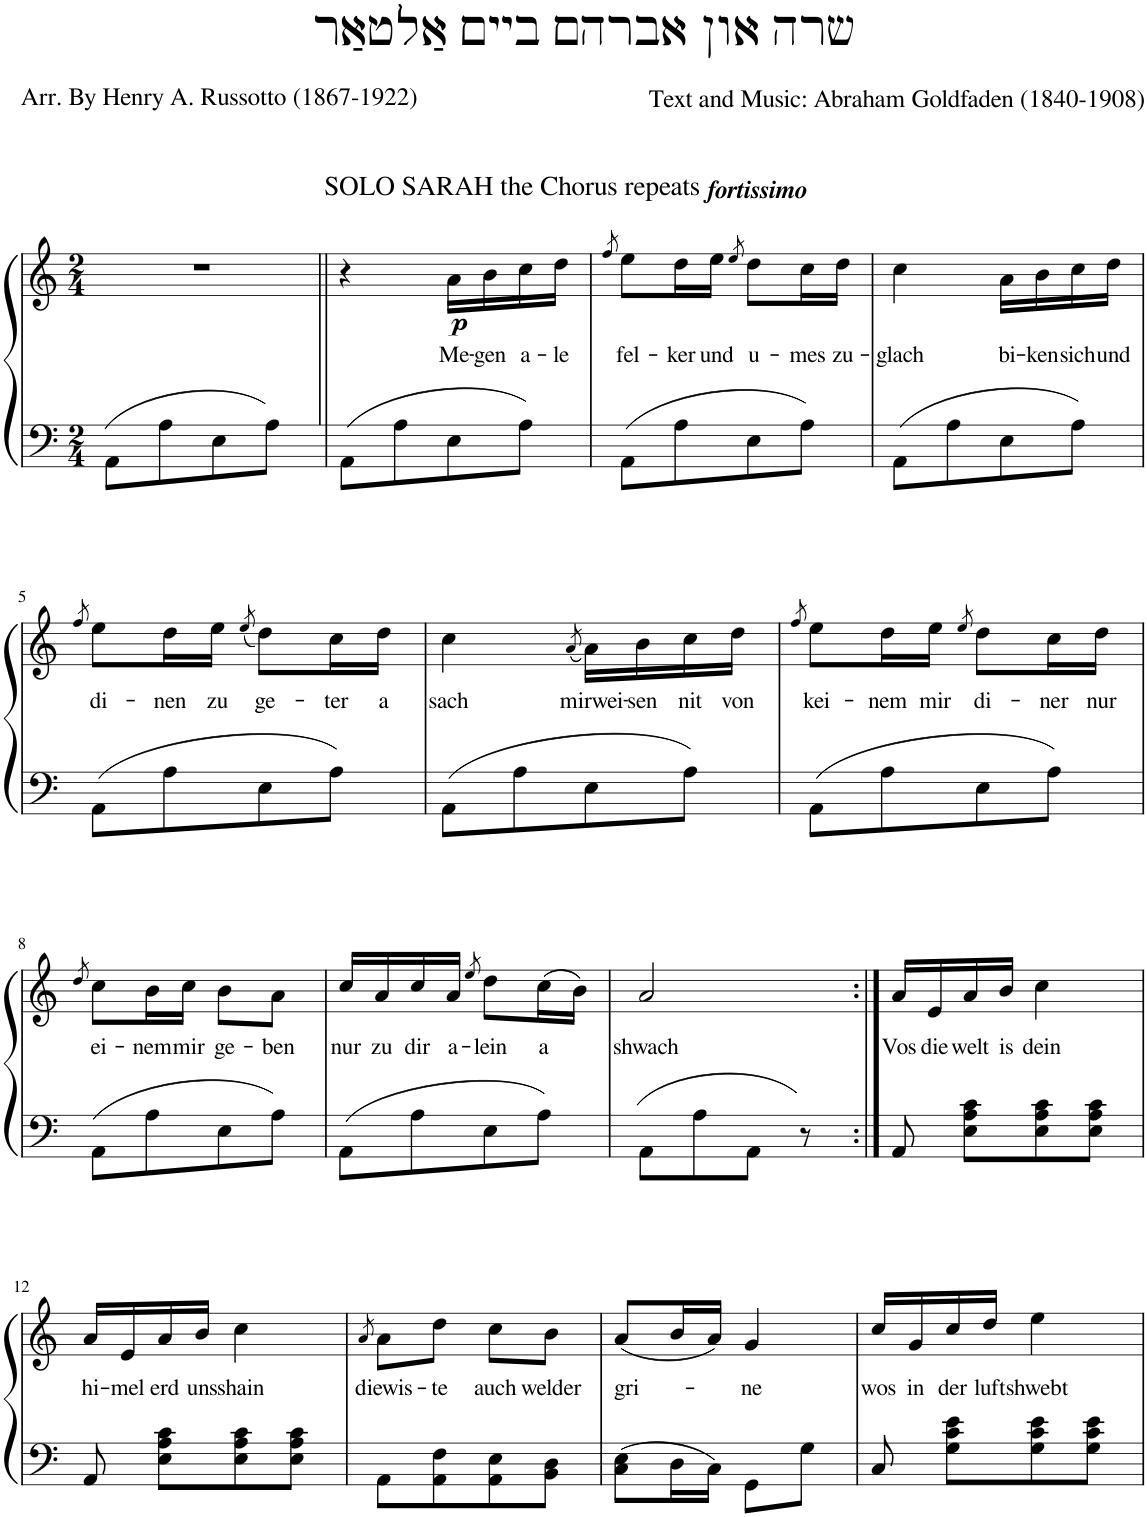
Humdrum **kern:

**kern	**kern	**text	**dynam
*part1	*part1	*part1	*part1
*staff2	*staff1	*staff1	*staff1/2
*I"Klavier	*	*	*
*I'Klav.	*	*	*
*clefF4	*clefG2	*	*
*k[]	*k[]	*	*
*M2/4	*M2/4	*	*
=1	=1	=1	=1
8AA\L	2r	.	.
8A\	.	.	.
8E\	.	.	.
8A\J	.	.	.
=2||	=2||	=2||	=2||
8AA\L	4r	.	.
8A\	.	.	.
!	!LO:TX:a:t=SOLO SARAH the Chorus repeats	!	!
!	!	!LO:LY:b	!LO:DY:b
8E\	16a\LL	Me-	p
!	!	!LO:LY:b	!
.	16b\	-gen	.
!	!	!LO:LY:b	!
8A\J	16cc\	a-	.
!	!	!LO:LY:b	!
.	16dd\JJ	-le	.
=3	=3	=3	=3
.	8qff/	.	.
!	!	!LO:LY:b	!
8AA\L	8ee\L	fel-	.
!	!	!LO:LY:b	!
8A\	16dd\L	-ker	.
!	!	!LO:LY:b	!
.	16ee\JJ	und	.
.	8qee/	.	.
!	!LO:TX:a:Bi:t=fortissimo	!	!
!	!	!LO:LY:b	!
8E\	8dd\L	u-	.
!	!	!LO:LY:b	!
8A\J	16cc\L	-mes	.
!	!	!LO:LY:b	!
.	16dd\JJ	zu-	.
=4	=4	=4	=4
!	!	!LO:LY:b	!
8AA\L	4cc\	-glach	.
8A\	.	.	.
!	!	!LO:LY:b	!
8E\	16a\LL	bi-	.
!	!	!LO:LY:b	!
.	16b\	-ken	.
!	!	!LO:LY:b	!
8A\J	16cc\	sich	.
!	!	!LO:LY:b	!
.	16dd\JJ	und	.
!!LO:LB:g=z
=5	=5	=5	=5
.	8qff/	.	.
!	!	!LO:LY:b	!
8AA\L	8ee\L	di-	.
!	!	!LO:LY:b	!
8A\	16dd\L	-nen	.
!	!	!LO:LY:b	!
.	16ee\JJ	zu	.
.	(8qee/	.	.
!	!	!LO:LY:b	!
8E\	8dd\L)	ge-	.
!	!	!LO:LY:b	!
8A\J	16cc\L	-ter	.
!	!	!LO:LY:b	!
.	16dd\JJ	a	.
=6	=6	=6	=6
!	!	!LO:LY:b	!
8AA\L	4cc\	sach	.
8A\	.	.	.
.	(8qa/	.	.
!	!	!LO:LY:b	!
8E\	16a\LL)	mirwei-	.
!	!	!LO:LY:b	!
.	16b\	-sen	.
!	!	!LO:LY:b	!
8A\J	16cc\	nit	.
!	!	!LO:LY:b	!
.	16dd\JJ	von	.
=7	=7	=7	=7
.	8qff/	.	.
!	!	!LO:LY:b	!
8AA\L	8ee\L	kei-	.
!	!	!LO:LY:b	!
8A\	16dd\L	-nem	.
!	!	!LO:LY:b	!
.	16ee\JJ	mir	.
.	8qee/	.	.
!	!	!LO:LY:b	!
8E\	8dd\L	di-	.
!	!	!LO:LY:b	!
8A\J	16cc\L	-ner	.
!	!	!LO:LY:b	!
.	16dd\JJ	nur	.
!!LO:LB:g=z
=8	=8	=8	=8
.	8qdd/	.	.
!	!	!LO:LY:b	!
8AA\L	8cc\L	ei-	.
!	!	!LO:LY:b	!
8A\	16b\L	-nem	.
!	!	!LO:LY:b	!
.	16cc\JJ	mir	.
!	!	!LO:LY:b	!
8E\	8b\L	ge-	.
!	!	!LO:LY:b	!
8A\J	8a\J	-ben	.
=9	=9	=9	=9
!	!	!LO:LY:b	!
8AA\L	16cc/LL	nur	.
!	!	!LO:LY:b	!
.	16a/	zu	.
!	!	!LO:LY:b	!
8A\	16cc/	dir	.
!	!	!LO:LY:b	!
.	16a/JJ	a-	.
.	8qee/	.	.
!	!	!LO:LY:b	!
8E\	8dd\L	-lein	.
!	!	!LO:LY:b	!
8A\J	(16cc\L	a	.
.	16b\JJ)	.	.
=10	=10	=10	=10
!	!	!LO:LY:b	!
8AA\L	2a/	shwach	.
8A\	.	.	.
8AA\J	.	.	.
8r	.	.	.
=11:|!	=11:|!	=11:|!	=11:|!
!	!	!LO:LY:b	!
8AA/	16a/LL	Vos	.
!	!	!LO:LY:b	!
.	16e/	die	.
!	!	!LO:LY:b	!
8E\ 8A\ 8c\L	16a/	welt	.
!	!	!LO:LY:b	!
.	16b/JJ	is	.
!	!	!LO:LY:b	!
8E\ 8A\ 8c\	4cc\	dein	.
8E\ 8A\ 8c\J	.	.	.
!!LO:LB:g=z
=12	=12	=12	=12
!	!	!LO:LY:b	!
8AA/	16a/LL	hi-	.
!	!	!LO:LY:b	!
.	16e/	-mel	.
!	!	!LO:LY:b	!
8E\ 8A\ 8c\L	16a/	erd	.
!	!	!LO:LY:b	!
.	16b/JJ	uns	.
!	!	!LO:LY:b	!
8E\ 8A\ 8c\	4cc\	shain	.
8E\ 8A\ 8c\J	.	.	.
=13	=13	=13	=13
.	8qa/	.	.
!	!	!LO:LY:b	!
8AA\L	8a\L	diewis-	.
!	!	!LO:LY:b	!
8AA\ 8F\	8dd\J	-te	.
!	!	!LO:LY:b	!
8AA\ 8E\	8cc\L	auch	.
!	!	!LO:LY:b	!
8BB\ 8D\J	8b\J	welder	.
=14	=14	=14	=14
!	!	!LO:LY:b	!
8C\ 8E\L	(8a/L	gri-	.
16D\L	16b/L	.	.
16C\JJ	16a/JJ)	.	.
!	!	!LO:LY:b	!
8GG\L	4g/	-ne	.
8G\J	.	.	.
=15	=15	=15	=15
!	!	!LO:LY:b	!
8C/	16cc/LL	wos	.
!	!	!LO:LY:b	!
.	16g/	in	.
!	!	!LO:LY:b	!
8G\ 8c\ 8e\L	16cc/	der	.
!	!	!LO:LY:b	!
.	16dd/JJ	luft	.
!	!	!LO:LY:b	!
8G\ 8c\ 8e\	4ee\	shwebt	.
8G\ 8c\ 8e\J	.	.	.
=	=	=	=
*-	*-	*-	*-
